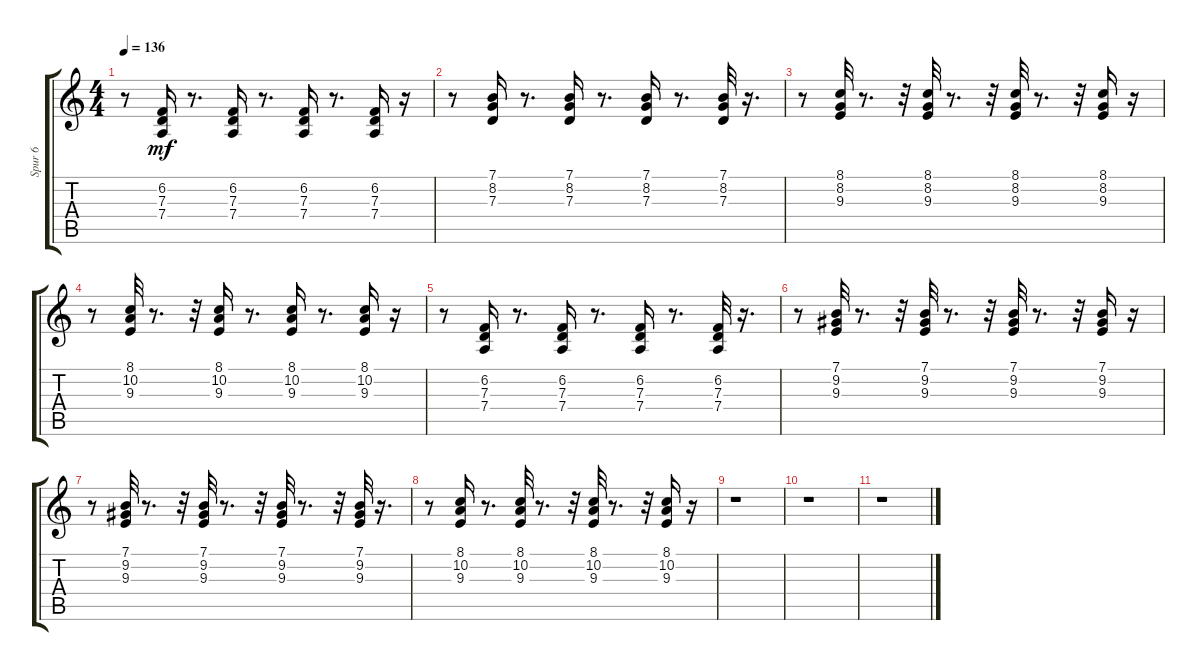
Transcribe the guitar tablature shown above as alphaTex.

\track ("Spur 6" "Spur 6") {instrument acousticgrandpiano}
\staff {score tabs}
\tuning (E4 B3 G3 D3 A2 E2) {hide}
\ts (4 4)
\tempo 136
\clef g2
\ks c
r.8{dy mf} (6.2 7.3 7.4).16 r.8{d} (6.2 7.3 7.4).16 r.8{d} (6.2 7.3 7.4).16 r.8{d} (6.2 7.3 7.4).16 r.16 |
r.8 (7.1 8.2 7.3).16 r.8{d} (7.1 8.2 7.3).16 r.8{d} (7.1 8.2 7.3).16 r.8{d} (7.1 8.2 7.3).32 r.16{d} |
r.8 (8.1 8.2 9.3).32 r.8{d} r.32 (8.1 8.2 9.3).32 r.8{d} r.32 (8.1 8.2 9.3).32 r.8{d} r.32 (8.1 8.2 9.3).16 r.16 |
r.8 (8.1 10.2 9.3).32 r.8{d} r.32 (8.1 10.2 9.3).16 r.8{d} (8.1 10.2 9.3).16 r.8{d} (8.1 10.2 9.3).16 r.16 |
r.8 (6.2 7.3 7.4).16 r.8{d} (6.2 7.3 7.4).16 r.8{d} (6.2 7.3 7.4).16 r.8{d} (6.2 7.3 7.4).32 r.16{d} |
r.8 (7.1 9.2 9.3).32 r.8{d} r.32 (7.1 9.2 9.3).32 r.8{d} r.32 (7.1 9.2 9.3).32 r.8{d} r.32 (7.1 9.2 9.3).16 r.16 |
r.8 (7.1 9.2 9.3).32 r.8{d} r.32 (7.1 9.2 9.3).32 r.8{d} r.32 (7.1 9.2 9.3).32 r.8{d} r.32 (7.1 9.2 9.3).32 r.16{d} |
r.8 (8.1 10.2 9.3).16 r.8{d} (8.1 10.2 9.3).32 r.8{d} r.32 (8.1 10.2 9.3).32 r.8{d} r.32 (8.1 10.2 9.3).16 r.16 |
r.1 |
r.1 |
r.1
